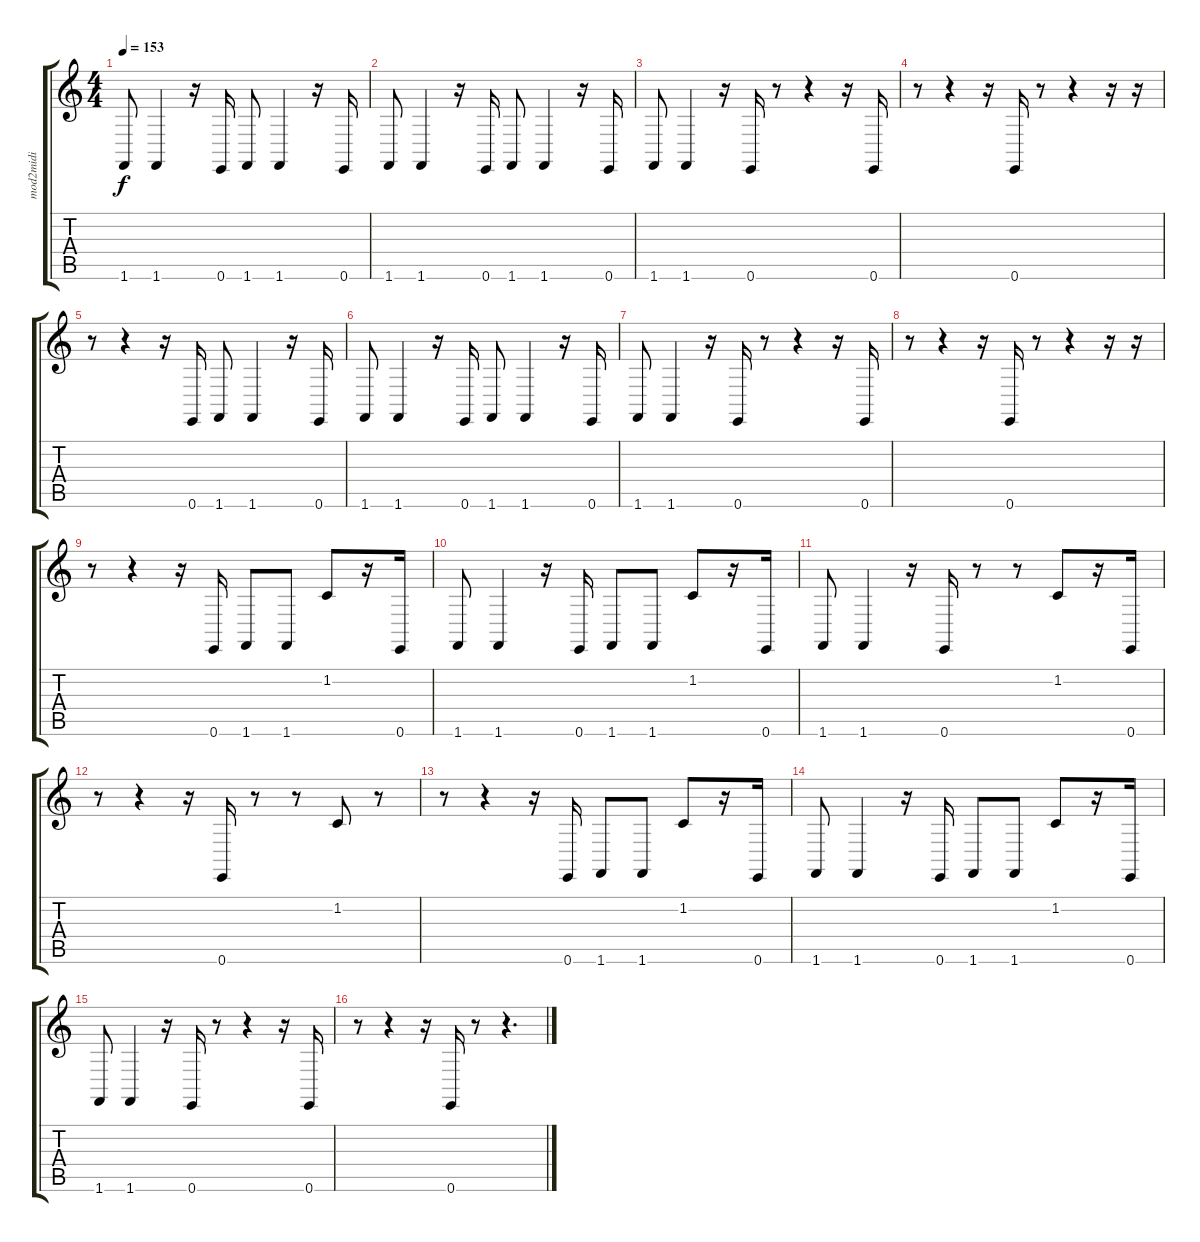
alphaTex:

\track ("mod2midi" "mod2midi") {instrument gunshot}
\staff {score tabs}
\tuning (E4 B3 G3 D3 A2 E2) {hide}
\ts (4 4)
\tempo 153
\clef g2
\ks c
1.6.8{dy f instrument electricguitarclean} 1.6.4 r.16 0.6.16 1.6.8 1.6.4 r.16 0.6.16 |
1.6.8 1.6.4 r.16 0.6.16 1.6.8 1.6.4 r.16 0.6.16 |
1.6.8 1.6.4 r.16 0.6.16 r.8 r.4 r.16 0.6.16 |
r.8 r.4 r.16 0.6.16 r.8 r.4 r.16 r.16 |
r.8{instrument electricguitarclean} r.4 r.16 0.6.16 1.6.8 1.6.4 r.16 0.6.16 |
1.6.8 1.6.4 r.16 0.6.16 1.6.8 1.6.4 r.16 0.6.16 |
1.6.8 1.6.4 r.16 0.6.16 r.8 r.4 r.16 0.6.16 |
r.8 r.4 r.16 0.6.16 r.8 r.4 r.16 r.16 |
r.8{instrument electricguitarclean} r.4 r.16 0.6.16 1.6.8 1.6.8 1.2.8{volume 12 instrument orchestrahit} r.16{volume 16 instrument electricguitarclean} 0.6.16 |
1.6.8 1.6.4 r.16 0.6.16 1.6.8 1.6.8 1.2.8{volume 12 instrument orchestrahit} r.16{volume 16 instrument electricguitarclean} 0.6.16 |
1.6.8 1.6.4 r.16 0.6.16 r.8 r.8 1.2.8{volume 12 instrument orchestrahit} r.16{volume 16 instrument electricguitarclean} 0.6.16 |
r.8 r.4 r.16 0.6.16 r.8 r.8 1.2.8{volume 12 instrument orchestrahit} r.8{volume 16 instrument electricguitarclean} |
r.8 r.4 r.16 0.6.16 1.6.8 1.6.8 1.2.8{volume 12 instrument orchestrahit} r.16{volume 16 instrument electricguitarclean} 0.6.16 |
1.6.8 1.6.4 r.16 0.6.16 1.6.8 1.6.8 1.2.8{volume 12 instrument orchestrahit} r.16{volume 16 instrument electricguitarclean} 0.6.16 |
1.6.8 1.6.4 r.16 0.6.16 r.8 r.4 r.16 0.6.16 |
r.8 r.4 r.16 0.6.16 r.8 r.4{d}
